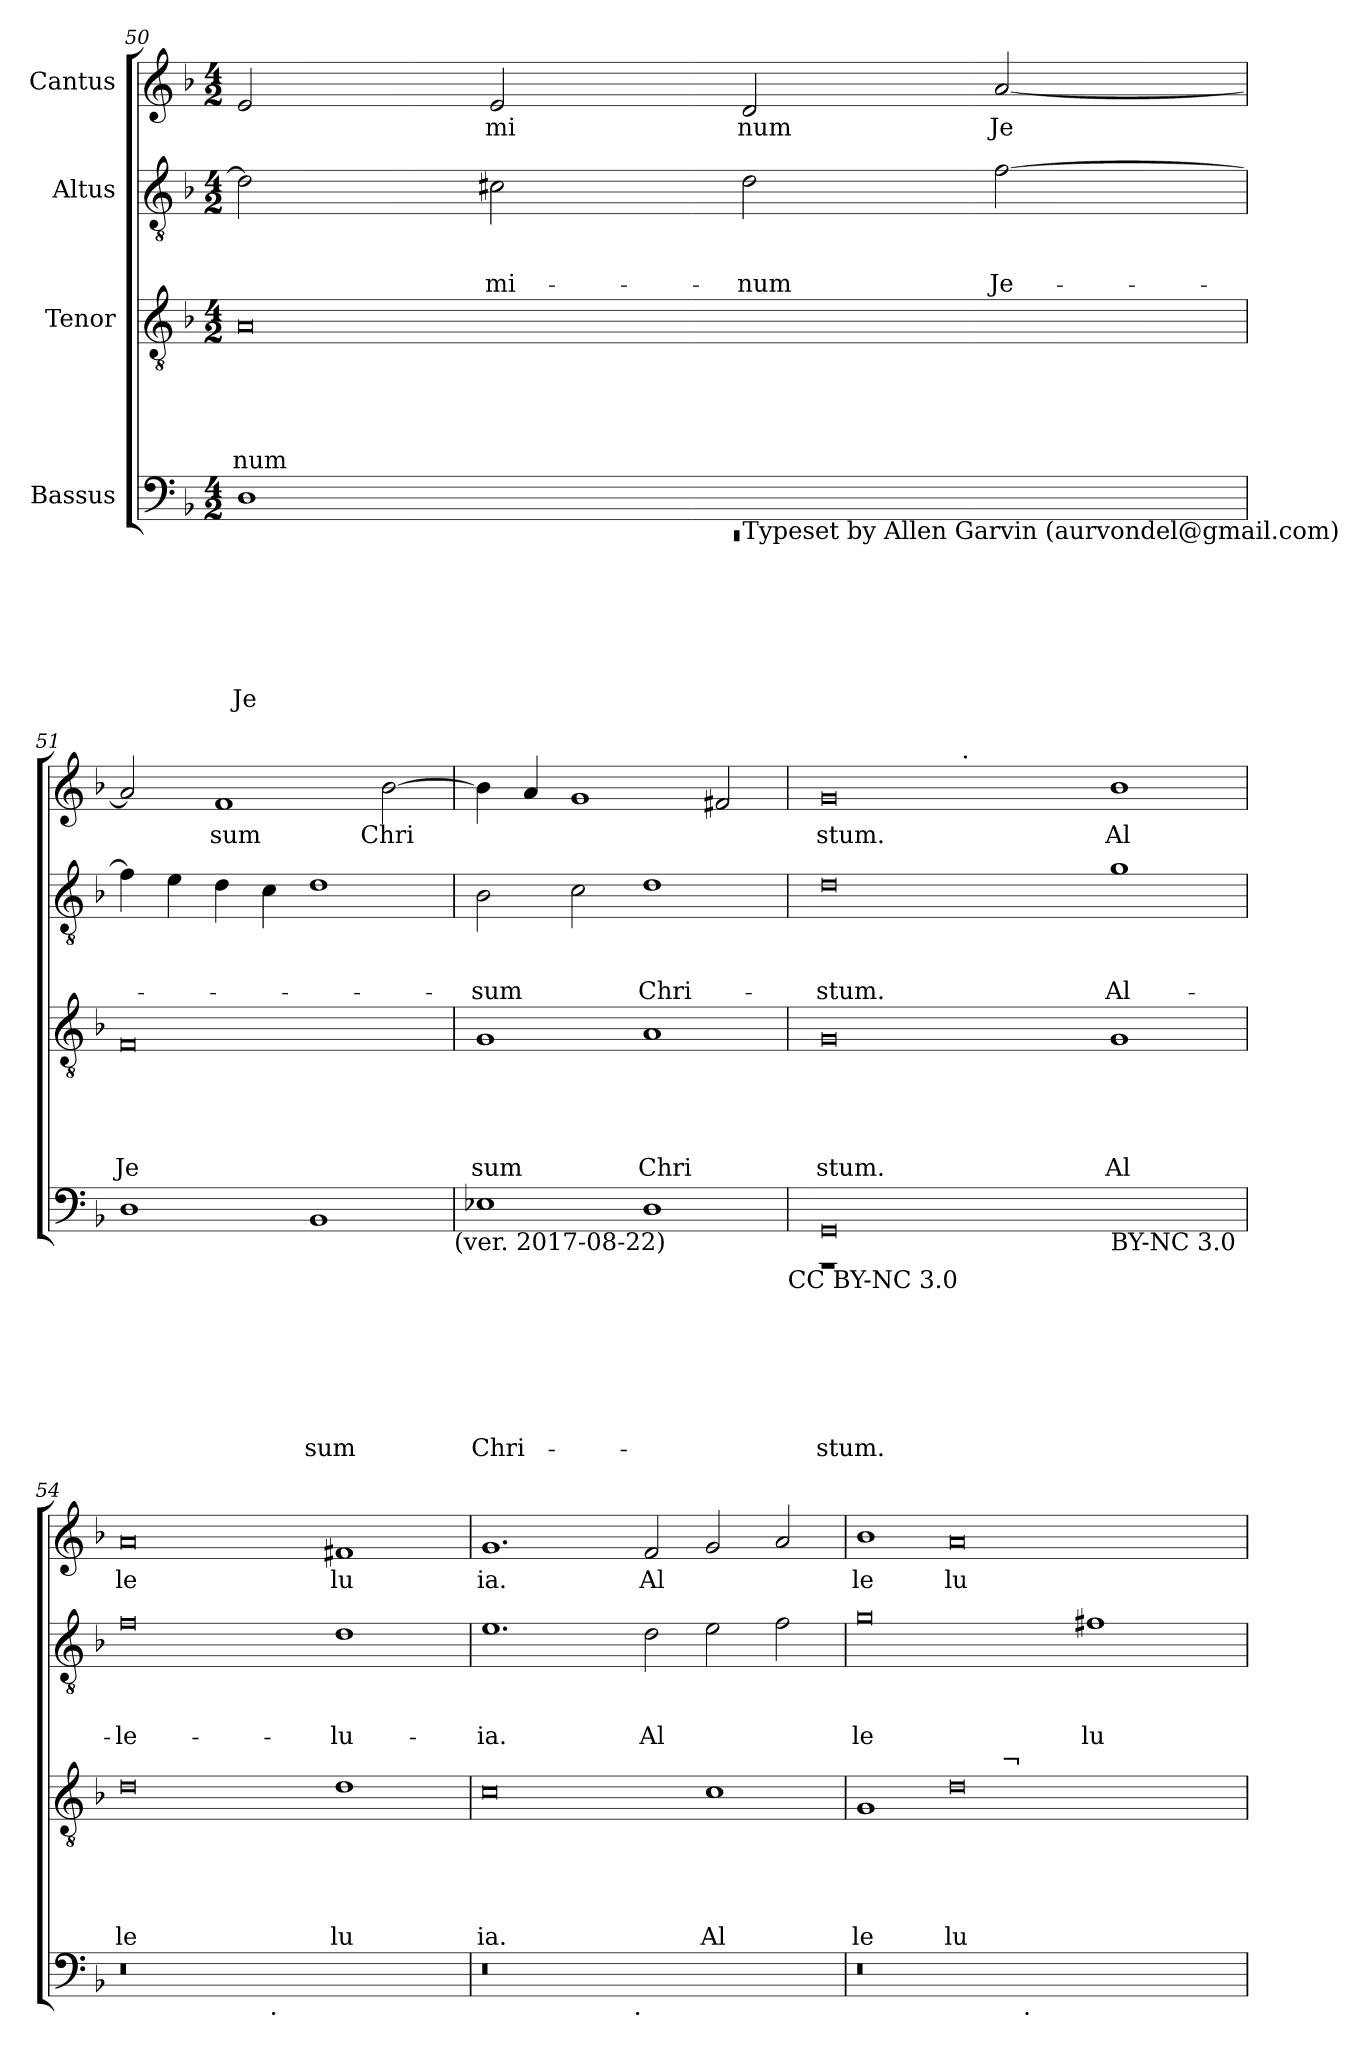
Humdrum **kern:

**kern	**text	**text	**text	**text	**text	**text	**text	**kern	**text	**text	**text	**text	**text	**kern	**text	**text	**text	**kern	**text
*part4	*part4	*part4	*part4	*part4	*part4	*part4	*part4	*part3	*part3	*part3	*part3	*part3	*part3	*part2	*part2	*part2	*part2	*part1	*part1
*staff4	*staff4	*staff4	*staff4	*staff4	*staff4	*staff4	*staff4	*staff3	*staff3	*staff3	*staff3	*staff3	*staff3	*staff2	*staff2	*staff2	*staff2	*staff1	*staff1
*I"Bassus	*	*	*	*	*	*	*	*I"Tenor	*	*	*	*	*	*I"Altus	*	*	*	*I"Cantus	*
*clefF4	*	*	*	*	*	*	*	*clefGv2	*	*	*	*	*	*clefGv2	*	*	*	*clefG2	*
*ITrd-3c-5	*	*	*	*	*	*	*	*	*	*	*	*	*	*ITrd-3c-5	*	*	*	*ITrd-3c-5	*
*k[b-e-]	*	*	*	*	*	*	*	*k[b-]	*	*	*	*	*	*k[b-e-]	*	*	*	*k[b-e-]	*
*B-:	*	*	*	*	*	*	*	*F:	*	*	*	*	*	*B-:	*	*	*	*B-:	*
*M4/2	*	*	*	*	*	*	*	*M4/2	*	*	*	*	*	*M4/2	*	*	*	*M4/2	*
=50	=50	=50	=50	=50	=50	=50	=50	=50	=50	=50	=50	=50	=50	=50	=50	=50	=50	=50	=50
*^	*	*	*	*	*	*	*	*	*	*	*	*	*	*	*	*	*	*	*
!	!LO:N:vis=1	!	!	!	!	!	!	!LO:LY:b	!	!	!	!	!	!LO:LY:b	!	!	!	!	!	!
*	*^	*	*	*	*	*	*	*	*	*	*	*	*	*	*	*	*	*	*	*
0ryy	0rEE	1G	.	.	.	.	.	.	Je-	0A	.	.	.	.	num	2g\]	.	.	.	2a/	.
!	!	!	!	!	!	!	!	!	!	!	!	!	!	!	!	!	!	!	!LO:LY:b	!	!LO:LY:b
.	.	.	.	.	.	.	.	.	.	.	.	.	.	.	.	2f#X\	.	.	-mi-	2a/	mi
!	!	!LO:TX:b:t=Typeset by Allen Garvin (aurvondel@gmail.com)	!	!	!	!	!	!	!	!	!	!	!	!	!	!	!	!	!	!	!
!	!	!	!	!	!	!	!	!	!	!	!	!	!	!	!	!	!	!	!LO:LY:b	!	!LO:LY:b
.	.	1ryy	.	.	.	.	.	.	.	.	.	.	.	.	.	2g\	.	.	-num	2g/	num
!	!	!	!	!	!	!	!	!	!	!	!	!	!	!	!	!	!	!	!LO:LY:b	!	!LO:LY:b
.	.	.	.	.	.	.	.	.	.	.	.	.	.	.	.	[>2b-\	.	.	Je-	[<2dd/	Je
*v	*v	*v	*	*	*	*	*	*	*	*	*	*	*	*	*	*	*	*	*	*	*
=51	=51	=51	=51	=51	=51	=51	=51	=51	=51	=51	=51	=51	=51	=51	=51	=51	=51	=51	=51
!	!	!	!	!	!	!	!	!	!	!	!	!	!LO:LY:b	!	!	!	!	!	!
1G	.	.	.	.	.	.	.	0F	.	.	.	.	Je	4b-\]	.	.	.	2dd/]	.
.	.	.	.	.	.	.	.	.	.	.	.	.	.	4a\	.	.	.	.	.
!	!	!	!	!	!	!	!	!	!	!	!	!	!	!	!	!	!	!	!LO:LY:b
.	.	.	.	.	.	.	.	.	.	.	.	.	.	4g\	.	.	.	1b-	sum
.	.	.	.	.	.	.	.	.	.	.	.	.	.	4f\	.	.	.	.	.
!	!	!	!	!	!	!	!LO:LY:b	!	!	!	!	!	!	!	!	!	!	!	!
1E-	.	.	.	.	.	.	-sum	.	.	.	.	.	.	1g	.	.	.	.	.
!	!	!	!	!	!	!	!	!	!	!	!	!	!	!	!	!	!	!	!LO:LY:b
.	.	.	.	.	.	.	.	.	.	.	.	.	.	.	.	.	.	[>2ee-\	Chri
!LO:TX:b:t=(ver. 2017-08-22)	!	!	!	!	!	!	!	!	!	!	!	!	!	!	!	!	!	!	!
=52	=52	=52	=52	=52	=52	=52	=52	=52	=52	=52	=52	=52	=52	=52	=52	=52	=52	=52	=52
!	!	!	!	!	!	!	!LO:LY:b	!	!	!	!	!	!LO:LY:b	!	!	!	!LO:LY:b	!	!
1A-X	.	.	.	.	.	.	Chri-	1G	.	.	.	.	sum	2e-\	.	.	-sum	4ee-\]	.
.	.	.	.	.	.	.	.	.	.	.	.	.	.	.	.	.	.	4dd/	.
.	.	.	.	.	.	.	.	.	.	.	.	.	.	2f\	.	.	.	1cc	.
!	!	!	!	!	!	!	!	!	!	!	!	!	!LO:LY:b	!	!	!	!LO:LY:b	!	!
1G	.	.	.	.	.	.	.	1A	.	.	.	.	Chri	1g	.	.	Chri-	.	.
.	.	.	.	.	.	.	.	.	.	.	.	.	.	.	.	.	.	2bn/	.
!LO:TX:b:t=CC BY-NC 3.0	!	!	!	!	!	!	!	!	!	!	!	!	!	!	!	!	!	!	!
=53	=53	=53	=53	=53	=53	=53	=53	=53	=53	=53	=53	=53	=53	=53	=53	=53	=53	=53	=53
*^	*	*	*	*	*	*	*	*	*	*	*	*	*	*	*	*	*	*	*
*	*^	*	*	*	*	*	*	*	*	*	*	*	*	*	*	*	*	*	*	*
!	!	!LO:N:vis=1	!	!	!	!	!	!	!LO:LY:b	!	!	!	!	!	!LO:LY:b	!	!	!	!LO:LY:b	!	!LO:LY:b
*	*	*	*	*	*	*	*	*	*	*	*	*	*	*	*	*	*	*	*	*^	*
0ryy	0C	0r	.	.	.	.	.	.	-stum.	0G	.	.	.	.	stum.	0g	.	.	-stum.	0cc	2ryy	stum.
.	.	.	.	.	.	.	.	.	.	.	.	.	.	.	.	.	.	.	.	.	4ryy	.
.	.	.	.	.	.	.	.	.	.	.	.	.	.	.	.	.	.	.	.	.	16ryy	.
!	!	!	!	!	!	!	!	!	!	!	!	!	!	!	!	!	!	!	!	!	!LO:TX:a:t=.	!
.	.	.	.	.	.	.	.	.	.	.	.	.	.	.	.	.	.	.	.	.	1ryy	.
.	.	.	.	.	.	.	.	.	.	.	.	.	.	.	.	.	.	.	.	.	1ryy	.
!LO:TX:b:t=BY-NC 3.0	!	!	!	!	!	!	!	!	!	!	!	!	!	!	!	!	!	!	!	!	!	!
!	!	!	!	!	!	!	!	!	!	!	!	!	!	!	!LO:LY:b	!	!	!	!LO:LY:b	!	!	!LO:LY:b
1ryy	1ryy	1ryy	.	.	.	.	.	.	.	1G	.	.	.	.	Al	1cc	.	.	Al-	1ee-	.	Al
.	.	.	.	.	.	.	.	.	.	.	.	.	.	.	.	.	.	.	.	.	8.ryy	.
=54	=54	=54	=54	=54	=54	=54	=54	=54	=54	=54	=54	=54	=54	=54	=54	=54	=54	=54	=54	=54	=54	=54
!	!	!	!	!	!	!	!	!	!	!	!	!	!	!	!LO:LY:b	!	!	!	!LO:LY:b	!	!	!LO:LY:b
*	*v	*v	*	*	*	*	*	*	*	*	*	*	*	*	*	*	*	*	*	*v	*v	*
0r	1ryy	.	.	.	.	.	.	.	0d	.	.	.	.	le	0b-	.	.	-le-	0dd	le
.	4..ryy	.	.	.	.	.	.	.	.	.	.	.	.	.	.	.	.	.	.	.
!	!LO:TX:b:t=.	!	!	!	!	!	!	!	!	!	!	!	!	!	!	!	!	!	!	!
.	1ryy	.	.	.	.	.	.	.	.	.	.	.	.	.	.	.	.	.	.	.
!	!	!	!	!	!	!	!	!	!	!	!	!	!	!LO:LY:b	!	!	!	!LO:LY:b	!	!LO:LY:b
1ryy	.	.	.	.	.	.	.	.	1d	.	.	.	.	lu	1g	.	.	-lu-	1bn	lu
.	2ryy	.	.	.	.	.	.	.	.	.	.	.	.	.	.	.	.	.	.	.
.	16ryy	.	.	.	.	.	.	.	.	.	.	.	.	.	.	.	.	.	.	.
!!LO:PB:g=z
=55	=55	=55	=55	=55	=55	=55	=55	=55	=55	=55	=55	=55	=55	=55	=55	=55	=55	=55	=55	=55
!	!	!	!	!	!	!	!	!	!	!	!	!	!	!LO:LY:b	!	!	!	!LO:LY:b	!	!LO:LY:b
0r	1ryy	.	.	.	.	.	.	.	0c	.	.	.	.	ia.	1.a	.	.	-ia.	1.cc	ia.
.	4...ryy	.	.	.	.	.	.	.	.	.	.	.	.	.	.	.	.	.	.	.
!	!LO:TX:b:t=.	!	!	!	!	!	!	!	!	!	!	!	!	!	!	!	!	!	!	!
.	1ryy	.	.	.	.	.	.	.	.	.	.	.	.	.	.	.	.	.	.	.
!	!	!	!	!	!	!	!	!	!	!	!	!	!	!	!	!	!	!LO:LY:b	!	!LO:LY:b
.	.	.	.	.	.	.	.	.	.	.	.	.	.	.	2g\	.	.	Al	2b-/	Al
!	!	!	!	!	!	!	!	!	!	!	!	!	!	!LO:LY:b	!	!	!	!	!	!
1ryy	.	.	.	.	.	.	.	.	1c	.	.	.	.	Al	2a\	.	.	.	2cc/	.
.	2ryy	.	.	.	.	.	.	.	.	.	.	.	.	.	.	.	.	.	.	.
.	.	.	.	.	.	.	.	.	.	.	.	.	.	.	2b-\	.	.	.	2dd/	.
.	32ryy	.	.	.	.	.	.	.	.	.	.	.	.	.	.	.	.	.	.	.
=56	=56	=56	=56	=56	=56	=56	=56	=56	=56	=56	=56	=56	=56	=56	=56	=56	=56	=56	=56	=56
!	!	!	!	!	!	!	!	!	!LO:TX:a:t=¬	!	!	!	!	!	!	!	!	!	!	!
!	!	!	!	!	!	!	!	!	!	!	!	!	!	!LO:LY:b	!	!	!	!LO:LY:b	!	!LO:LY:b
*	*	*	*	*	*	*	*	*	*^	*	*	*	*	*	*	*	*	*	*	*
0r	1ryy	.	.	.	.	.	.	.	1G	1ryy	.	.	.	.	le	0cc	.	.	le	1ee-	le
!	!	!	!	!	!	!	!	!	!	!	!	!	!	!	!LO:LY:b	!	!	!	!	!	!LO:LY:b
.	4...ryy	.	.	.	.	.	.	.	0d	4.ryy	.	.	.	.	lu	.	.	.	.	0dd	lu
!	!	!	!	!	!	!	!	!	!	!LO:TX:a:t=¬	!	!	!	!	!	!	!	!	!	!	!
.	.	.	.	.	.	.	.	.	.	1ryy	.	.	.	.	.	.	.	.	.	.	.
!	!LO:TX:b:t=.	!	!	!	!	!	!	!	!	!	!	!	!	!	!	!	!	!	!	!	!
.	1ryy	.	.	.	.	.	.	.	.	.	.	.	.	.	.	.	.	.	.	.	.
!	!	!	!	!	!	!	!	!	!	!	!	!	!	!	!	!	!	!	!LO:LY:b	!	!
1ryy	.	.	.	.	.	.	.	.	.	.	.	.	.	.	.	1bn	.	.	lu	.	.
.	.	.	.	.	.	.	.	.	.	2ryy	.	.	.	.	.	.	.	.	.	.	.
.	2ryy	.	.	.	.	.	.	.	.	.	.	.	.	.	.	.	.	.	.	.	.
.	.	.	.	.	.	.	.	.	.	8ryy	.	.	.	.	.	.	.	.	.	.	.
.	32ryy	.	.	.	.	.	.	.	.	.	.	.	.	.	.	.	.	.	.	.	.
*v	*v	*	*	*	*	*	*	*	*	*	*	*	*	*	*	*	*	*	*	*	*
*	*	*	*	*	*	*	*	*v	*v	*	*	*	*	*	*	*	*	*	*	*
=	=	=	=	=	=	=	=	=	=	=	=	=	=	=	=	=	=	=	=
*-	*-	*-	*-	*-	*-	*-	*-	*-	*-	*-	*-	*-	*-	*-	*-	*-	*-	*-	*-
